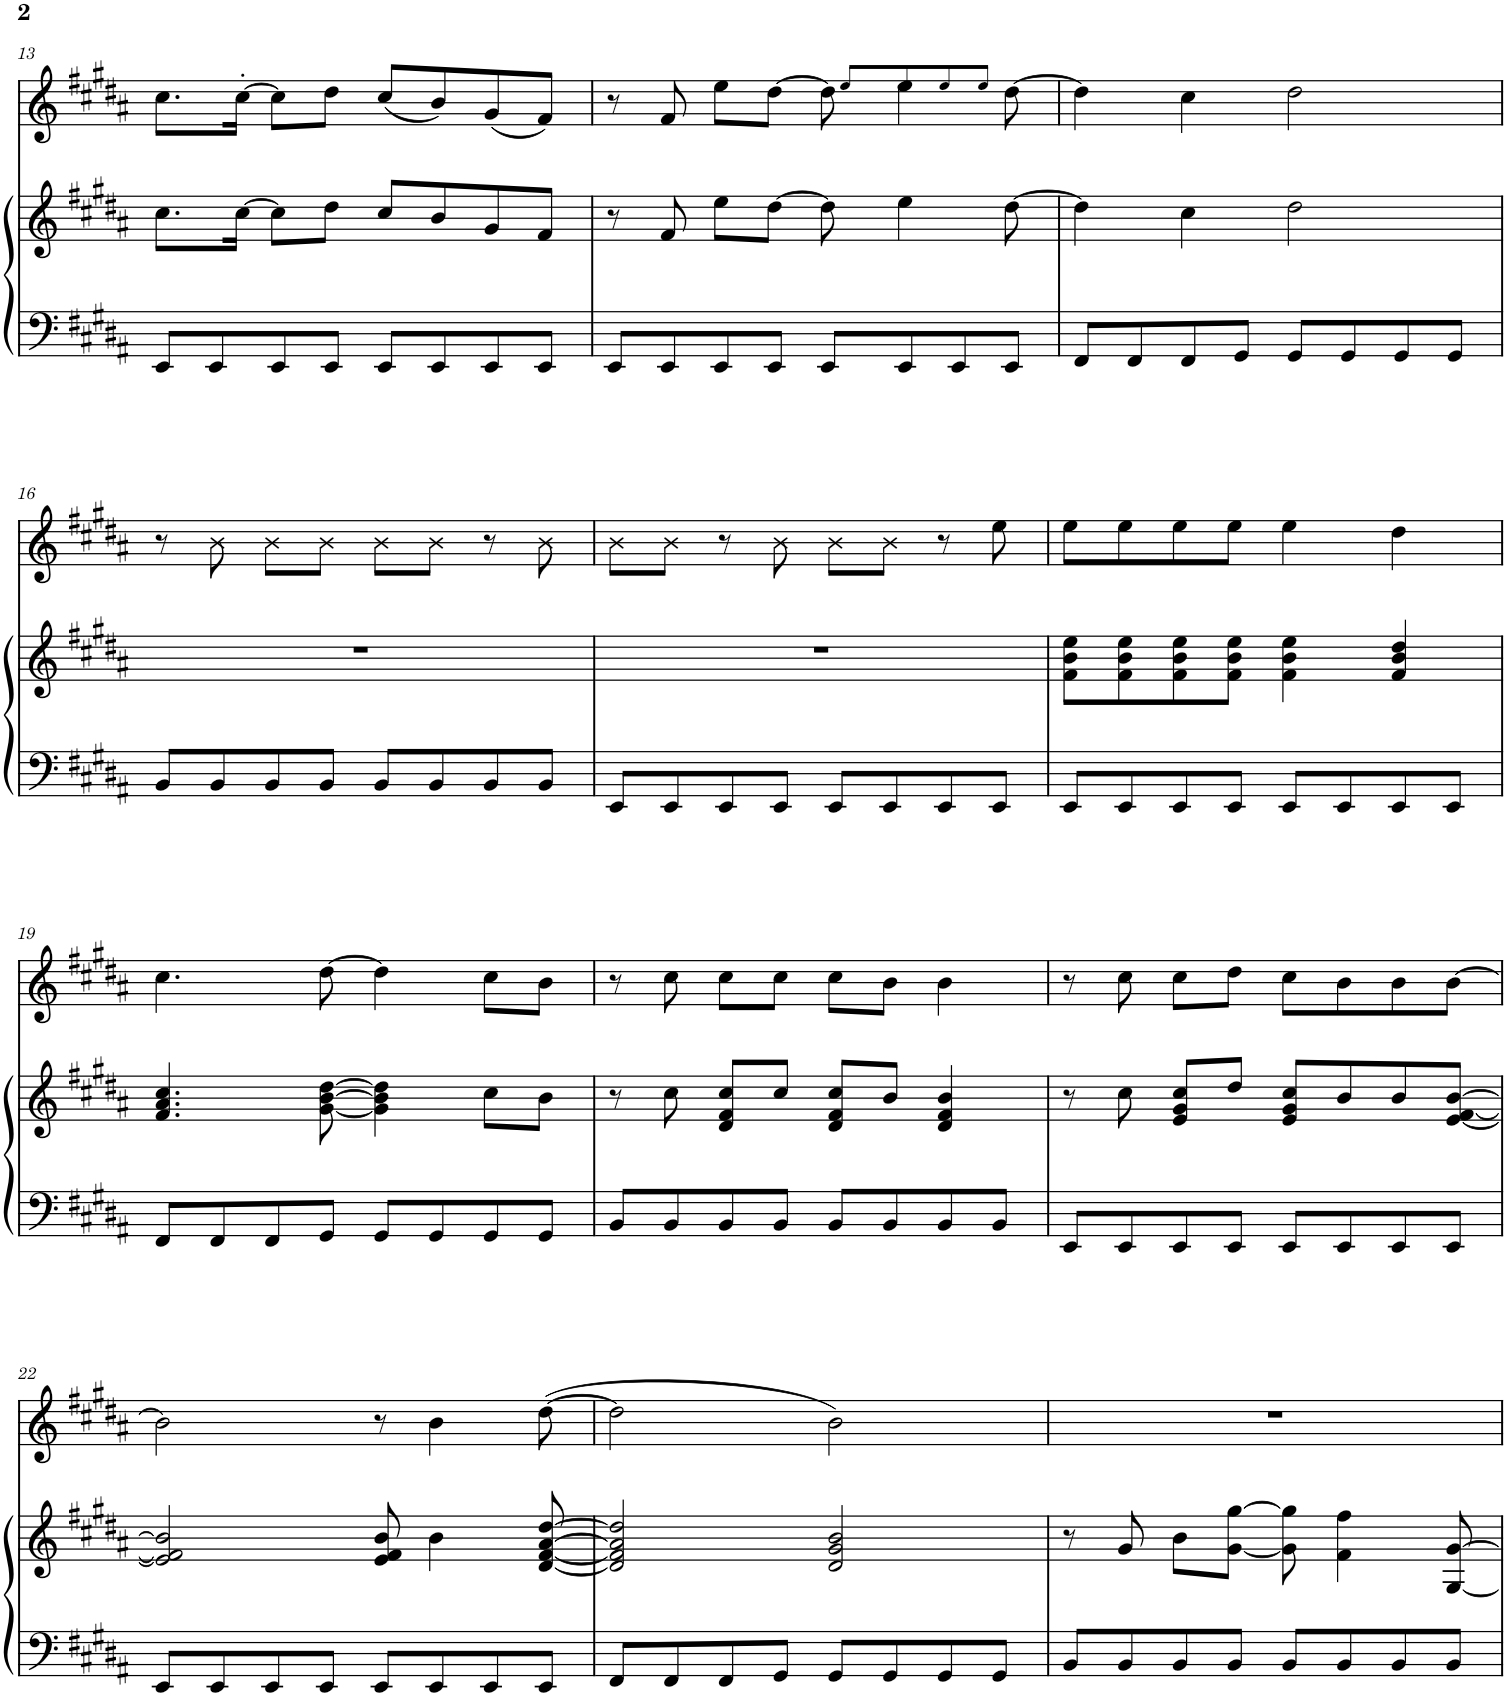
**kern	**kern	**kern
*part2	*part2	*part1
*staff3	*staff2	*staff1
*I"Piano	*	*I"Voice
*I'Pno	*	*I'V
!!LO:PB:g=z
*clefF4	*clefG2	*clefG2
*k[f#c#g#d#a#]	*k[f#c#g#d#a#]	*k[f#c#g#d#a#]
*M4/4	*M4/4	*M4/4
=13	=13	=13
8EE/L	8.cc#\L	8.cc#\L
8EE/	.	.
.	[16cc#\Jk	[>16cc#'\Jk
8EE/	8cc#\L]	8cc#\L]
8EE/J	8dd#\J	8dd#\J
8EE/L	8cc#/L	(<8cc#/L
8EE/	8b/	8b/)
8EE/	8g#/	(<8g#/
8EE/J	8f#/J	8f#/J)
=14	=14	=14
8EE/L	8r	8r
8EE/	8f#/	8f#/
8EE/	8ee\L	8ee\L
8EE/J	[>8dd#\J	[8dd#\J
8EE/L	8dd#\]	8dd#\]
.	.	8qee/L
.	.	8qee/
.	.	8qee/
.	.	8qee/J
8EE/	4ee\	4ee\
8EE/	.	.
8EE/J	[8dd#\	[8dd#\
=15	=15	=15
8FF#/L	4dd#\]	4dd#\]
8FF#/	.	.
8FF#/	4cc#\	4cc#\
8GG#/J	.	.
8GG#/L	2dd#\	2dd#\
8GG#/	.	.
8GG#/	.	.
8GG#/J	.	.
!!LO:LB:g=z
=16	=16	=16
8BB/L	1r	8r
8BB/	.	8b\
8BB/	.	8b\L
8BB/J	.	8b\J
8BB/L	.	8b\L
8BB/	.	8b\J
8BB/	.	8r
8BB/J	.	8b\
=17	=17	=17
8EE/L	1r	8b\L
8EE/	.	8b\J
8EE/	.	8r
8EE/J	.	8b\
8EE/L	.	8b\L
8EE/	.	8b\J
8EE/	.	8r
8EE/J	.	8ee\
=18	=18	=18
8EE/L	8f#\ 8b\ 8ee\L	8ee\L
8EE/	8f#\ 8b\ 8ee\	8ee\
8EE/	8f#\ 8b\ 8ee\	8ee\
8EE/J	8f#\ 8b\ 8ee\J	8ee\J
8EE/L	4f#\ 4b\ 4ee\	4ee\
8EE/	.	.
8EE/	4f#/ 4b/ 4dd#/	4dd#\
8EE/J	.	.
!!LO:LB:g=z
=19	=19	=19
8FF#/L	4.f#/ 4.a#/ 4.cc#/	4.cc#\
8FF#/	.	.
8FF#/	.	.
8GG#/J	[8g#\ [8b\ [8dd#\	[>8dd#\
8GG#/L	4g#\] 4b\] 4dd#\]	4dd#\]
8GG#/	.	.
8GG#/	8cc#\L	8cc#\L
8GG#/J	8b\J	8b\J
=20	=20	=20
8BB/L	8r	8r
8BB/	8cc#\	8cc#\
8BB/	8d#/ 8f#/ 8cc#/L	8cc#\L
8BB/J	8cc#/J	8cc#\J
8BB/L	8d#/ 8f#/ 8cc#/L	8cc#\L
8BB/	8b/J	8b\J
8BB/	4d#/ 4f#/ 4b/	4b\
8BB/J	.	.
=21	=21	=21
8EE/L	8r	8r
8EE/	8cc#\	8cc#\
8EE/	8e/ 8g#/ 8cc#/L	8cc#\L
8EE/J	8dd#/J	8dd#\J
8EE/L	8e/ 8g#/ 8cc#/L	8cc#\L
8EE/	8b/	8b\
8EE/	8b/	8b\
8EE/J	[8e/ [<8f#/ [8b/J	[8b\J
!!LO:LB:g=z
=22	=22	=22
8EE/L	2e/] 2f#/] 2b/]	2b\]
8EE/	.	.
8EE/	.	.
8EE/J	.	.
8EE/L	8e/ 8f#/ 8b/	8r
8EE/	4b\	4b\
8EE/	.	.
8EE/J	[8d#/ [8f#/ [8a#/ [8dd#/	(>[8dd#\
=23	=23	=23
8FF#/L	2d#/] 2f#/] 2a#/] 2dd#/]	2dd#\]
8FF#/	.	.
8FF#/	.	.
8GG#/J	.	.
8GG#/L	2d#/ 2g#/ 2b/	2b\)
8GG#/	.	.
8GG#/	.	.
8GG#/J	.	.
=24	=24	=24
8BB/L	8r	1r
8BB/	8g#/	.
8BB/	8b\L	.
8BB/J	[8g#\ [8gg#\J	.
8BB/L	8g#\] 8gg#\]	.
8BB/	4f#\ 4ff#\	.
8BB/	.	.
8BB/J	[8G#/ [8g#/	.
=	=	=
*-	*-	*-
